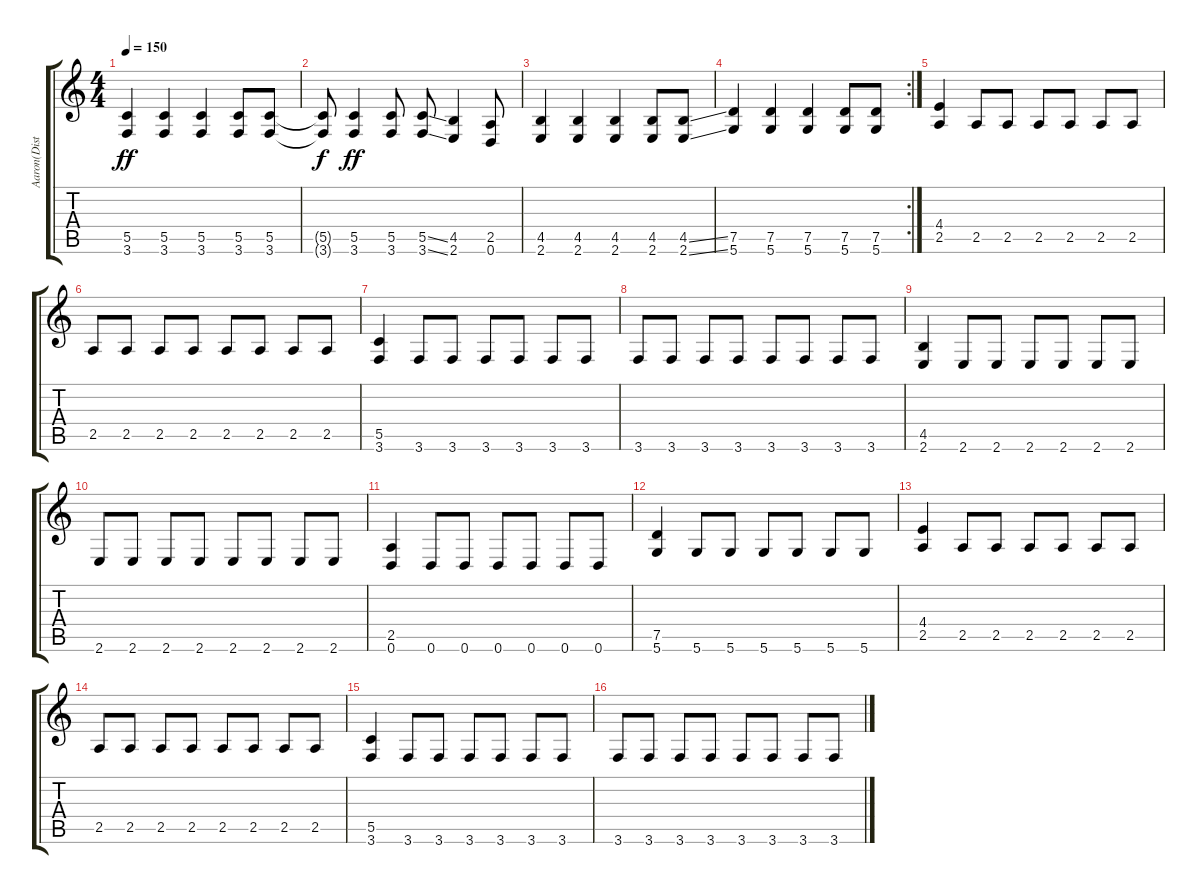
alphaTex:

\track ("Aaron(Distortion Guitar)" "Aaron(Dist") {instrument distortionguitar}
\staff {score tabs}
\tuning (D4 A3 F3 C3 G2 D2) {hide}
\ts (4 4)
\tempo 150
\clef g2
\ks c
(5.5 3.6).4{dy ff} (5.5 3.6).4 (5.5 3.6).4 (5.5 3.6).8 (5.5 3.6).8 |
(5.5{t} 3.6{t}).8{dy f} (5.5 3.6).4{dy ff} (5.5 3.6).8 (5.5{ss} 3.6{ss}).8 (4.5 2.6).4 (2.5 0.6).8 |
(4.5 2.6).4 (4.5 2.6).4 (4.5 2.6).4 (4.5 2.6).8 (4.5{ss} 2.6{ss}).8 |
\rc 2
(7.5 5.6).4 (7.5 5.6).4 (7.5 5.6).4 (7.5 5.6).8 (7.5 5.6).8 |
(4.4 2.5).4 2.5.8 2.5.8 2.5.8 2.5.8 2.5.8 2.5.8 |
2.5.8 2.5.8 2.5.8 2.5.8 2.5.8 2.5.8 2.5.8 2.5.8 |
(5.5 3.6).4 3.6.8 3.6.8 3.6.8 3.6.8 3.6.8 3.6.8 |
3.6.8 3.6.8 3.6.8 3.6.8 3.6.8 3.6.8 3.6.8 3.6.8 |
(4.5 2.6).4 2.6.8 2.6.8 2.6.8 2.6.8 2.6.8 2.6.8 |
2.6.8 2.6.8 2.6.8 2.6.8 2.6.8 2.6.8 2.6.8 2.6.8 |
(2.5 0.6).4 0.6.8 0.6.8 0.6.8 0.6.8 0.6.8 0.6.8 |
(7.5 5.6).4 5.6.8 5.6.8 5.6.8 5.6.8 5.6.8 5.6.8 |
(4.4 2.5).4 2.5.8 2.5.8 2.5.8 2.5.8 2.5.8 2.5.8 |
2.5.8 2.5.8 2.5.8 2.5.8 2.5.8 2.5.8 2.5.8 2.5.8 |
(5.5 3.6).4 3.6.8 3.6.8 3.6.8 3.6.8 3.6.8 3.6.8 |
3.6.8 3.6.8 3.6.8 3.6.8 3.6.8 3.6.8 3.6.8 3.6.8
